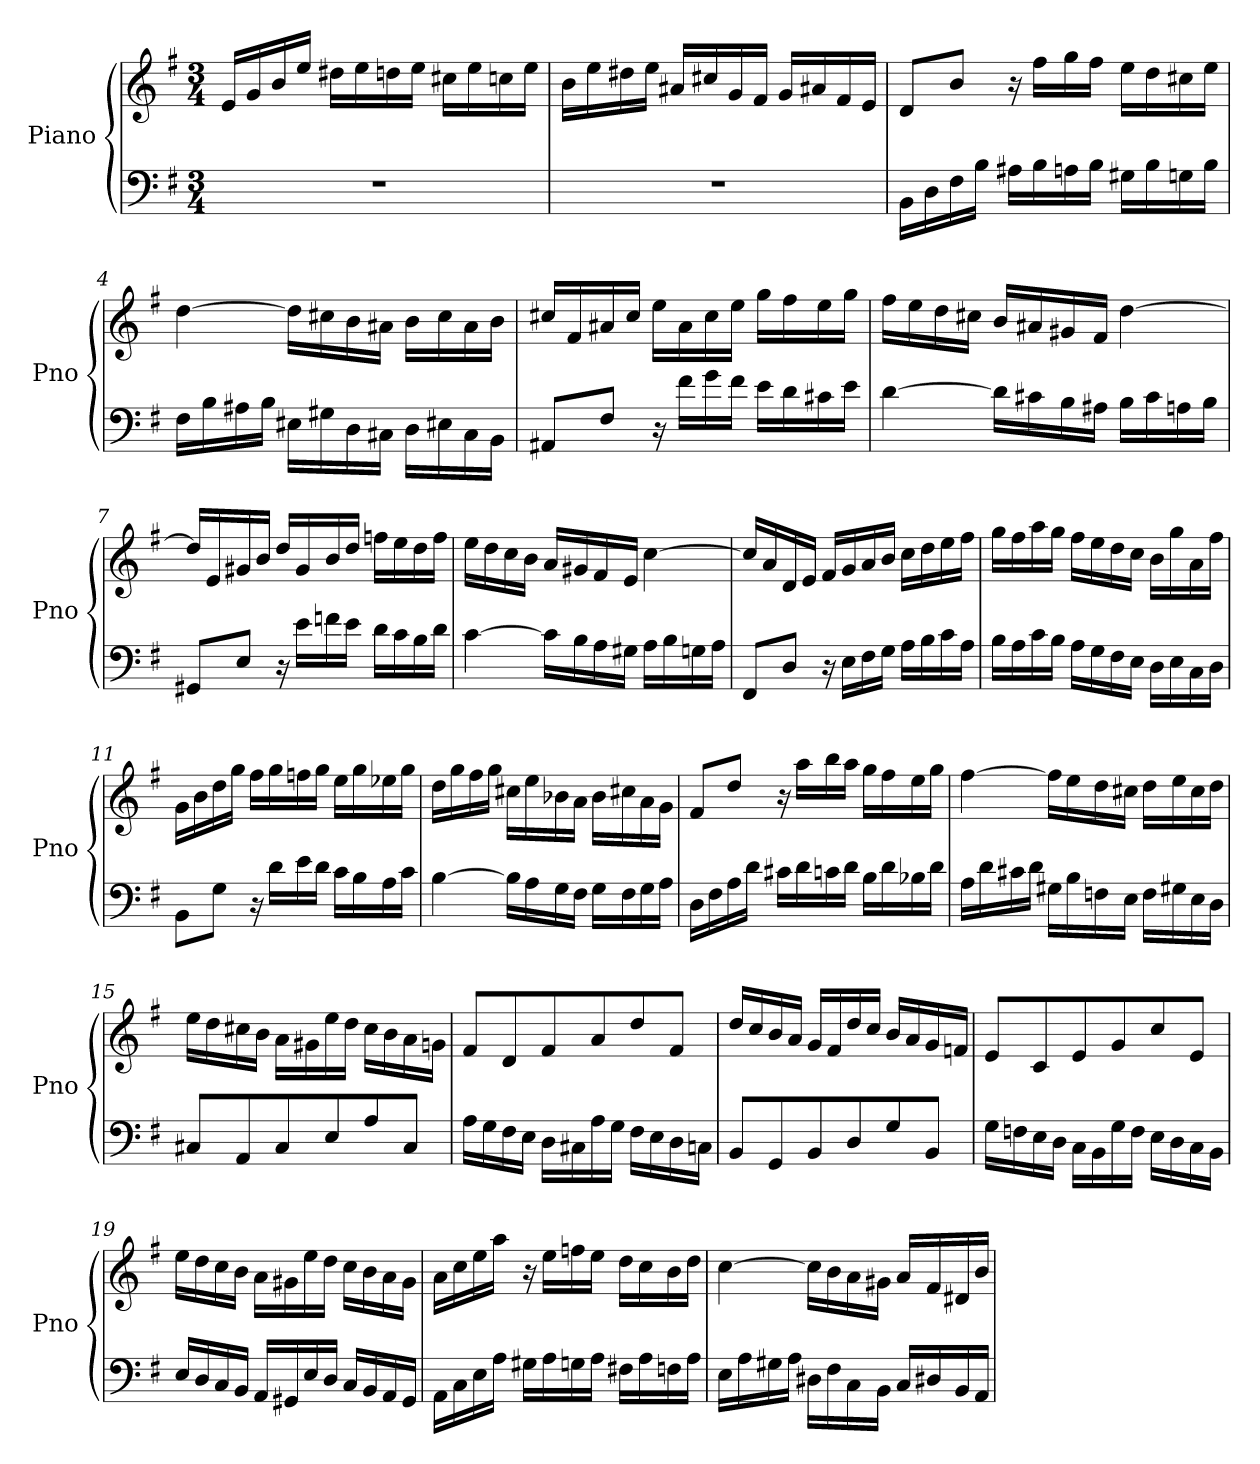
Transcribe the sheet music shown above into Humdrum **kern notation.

**kern	**kern
*part1	*part1
*staff2	*staff1
*I"Piano	*
*I'Pno	*
*clefF4	*clefG2
*k[f#]	*k[f#]
*G:	*G:
*M3/4	*M3/4
=1	=1
2.r	16e/LL
.	16g/
.	16b/
.	16ee/JJ
.	16dd#X\LL
.	16ee\
.	16ddn\
.	16ee\JJ
.	16cc#X\LL
.	16ee\
.	16ccn\
.	16ee\JJ
=2	=2
2.r	16b\LL
.	16ee\
.	16dd#X\
.	16ee\JJ
.	16a#X/LL
.	16cc#X/
.	16g/
.	16f#/JJ
.	16g/LL
.	16a#X/
.	16f#/
.	16e/JJ
=3	=3
16BB\LL	8d/L
16D\	.
16F#\	8b/J
16B\JJ	.
16A#X\LL	16r
16B\	16ff#\LL
16An\	16gg\
16B\JJ	16ff#\JJ
16G#X\LL	16ee\LL
16B\	16dd\
16Gn\	16cc#X\
16B\JJ	16ee\JJ
!!LO:LB:g=z
=4	=4
16F#\LL	[4dd\
16B\	.
16A#X\	.
16B\JJ	.
16E#X\LL	16dd\LL]
16G#X\	16cc#X\
16D\	16b\
16C#X\JJ	16a#X\JJ
16D\LL	16b\LL
16E#X\	16cc#\
16C#\	16a#\
16BB\JJ	16b\JJ
=5	=5
8AA#X/L	16cc#X/LL
.	16f#/
8F#/J	16a#X/
.	16cc#/JJ
16r	16ee\LL
16f#\LL	16a#\
16g\	16cc#\
16f#\JJ	16ee\JJ
16e\LL	16gg\LL
16d\	16ff#\
16c#X\	16ee\
16e\JJ	16gg\JJ
=6	=6
[4d\	16ff#\LL
.	16ee\
.	16dd\
.	16cc#X\JJ
16d\LL]	16b/LL
16c#X\	16a#X/
16B\	16g#X/
16A#X\JJ	16f#/JJ
16B\LL	[4dd\
16c#\	.
16An\	.
16B\JJ	.
!!LO:LB:g=z
=7	=7
8GG#X/L	16dd/LL]
.	16e/
8E/J	16g#X/
.	16b/JJ
16r	16dd/LL
16e\LL	16g#/
16fn\	16b/
16e\JJ	16dd/JJ
16d\LL	16ffn\LL
16c\	16ee\
16B\	16dd\
16d\JJ	16ff\JJ
=8	=8
[4c\	16ee\LL
.	16dd\
.	16cc\
.	16b\JJ
16c\LL]	16a/LL
16B\	16g#X/
16A\	16f#/
16G#X\JJ	16e/JJ
16A\LL	[4cc\
16B\	.
16Gn\	.
16A\JJ	.
=9	=9
8FF#/L	16cc/LL]
.	16a/
8D/J	16d/
.	16e/JJ
16r	16f#/LL
16E\LL	16g/
16F#\	16a/
16G\JJ	16b/JJ
16A\LL	16cc\LL
16B\	16dd\
16c\	16ee\
16A\JJ	16ff#\JJ
=10	=10
16B\LL	16gg\LL
16A\	16ff#\
16c\	16aa\
16B\JJ	16gg\JJ
16A\LL	16ff#\LL
16G\	16ee\
16F#\	16dd\
16E\JJ	16cc\JJ
16D\LL	16b\LL
16E\	16gg\
16C\	16a\
16D\JJ	16ff#\JJ
!!LO:LB:g=z
=11	=11
8BB\L	16g\LL
.	16b\
8G\J	16dd\
.	16gg\JJ
16r	16ff#\LL
16d\LL	16gg\
16e\	16ffn\
16d\JJ	16gg\JJ
16c\LL	16ee\LL
16B\	16gg\
16A\	16ee-X\
16c\JJ	16gg\JJ
=12	=12
[4B\	16dd\LL
.	16gg\
.	16ff#\
.	16gg\JJ
16B\LL]	16cc#X\LL
16A\	16ee\
16G\	16b-X\
16F#\JJ	16a\JJ
16G\LL	16b-\LL
16F#\	16cc#X\
16G\	16a\
16A\JJ	16g\JJ
=13	=13
16D\LL	8f#/L
16F#\	.
16A\	8dd/J
16d\JJ	.
16c#X\LL	16r
16d\	16aa\LL
16cn\	16bb\
16d\JJ	16aa\JJ
16B\LL	16gg\LL
16d\	16ff#\
16B-X\	16ee\
16d\JJ	16gg\JJ
!!LO:LB:g=z
=14	=14
16A\LL	[4ff#\
16d\	.
16c#X\	.
16d\JJ	.
16G#X\LL	16ff#\LL]
16B\	16ee\
16Fn\	16dd\
16E\JJ	16cc#X\JJ
16F\LL	16dd\LL
16G#X\	16ee\
16E\	16cc#\
16D\JJ	16dd\JJ
=15	=15
8C#X/L	16ee\LL
.	16dd\
8AA/	16cc#X\
.	16b\JJ
8C#/	16a\LL
.	16g#X\
8E/	16ee\
.	16dd\JJ
8A/	16cc#\LL
.	16b\
8C#/J	16a\
.	16gn\JJ
=16	=16
16A\LL	8f#/L
16G\	.
16F#\	8d/
16E\JJ	.
16D\LL	8f#/
16C#X\	.
16A\	8a/
16G\JJ	.
16F#\LL	8dd/
16E\	.
16D\	8f#/J
16Cn\JJ	.
!!LO:PB:g=z
=17	=17
8BB/L	16dd/LL
.	16cc/
8GG/	16b/
.	16a/JJ
8BB/	16g/LL
.	16f#/
8D/	16dd/
.	16cc/JJ
8G/	16b/LL
.	16a/
8BB/J	16g/
.	16fn/JJ
=18	=18
16G\LL	8e/L
16Fn\	.
16E\	8c/
16D\JJ	.
16C\LL	8e/
16BB\	.
16G\	8g/
16F\JJ	.
16E\LL	8cc/
16D\	.
16C\	8e/J
16BB\JJ	.
=19	=19
16E/LL	16ee\LL
16D/	16dd\
16C/	16cc\
16BB/JJ	16b\JJ
16AA/LL	16a\LL
16GG#X/	16g#X\
16E/	16ee\
16D/JJ	16dd\JJ
16C/LL	16cc\LL
16BB/	16b\
16AA/	16a\
16GG#/JJ	16g#\JJ
=20	=20
16AA\LL	16a\LL
16C\	16cc\
16E\	16ee\
16A\JJ	16aa\JJ
16G#X\LL	16r
16A\	16ee\LL
16Gn\	16ffn\
16A\JJ	16ee\JJ
16F#X\LL	16dd\LL
16A\	16cc\
16Fn\	16b\
16A\JJ	16dd\JJ
!!LO:LB:g=z
=21	=21
16E\LL	[4cc\
16A\	.
16G#X\	.
16A\JJ	.
16D#X\LL	16cc\LL]
16F#\	16b\
16C\	16a\
16BB\JJ	16g#i\JJ
16C/LL	16a/LL
16D#X/	16f#/
16BB/	16d#X/
16AA/JJ	16b/JJ
=	=
*-	*-
